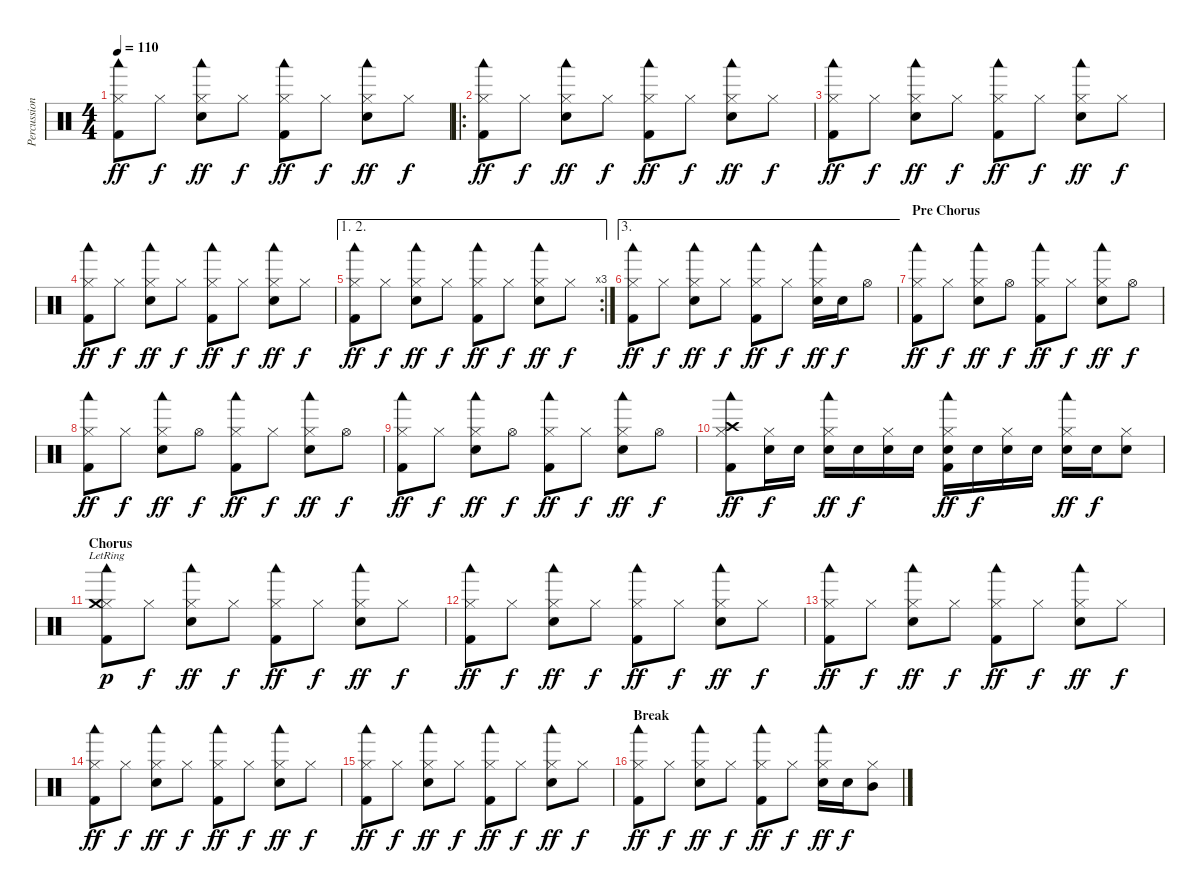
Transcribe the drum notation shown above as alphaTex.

\track ("Percussion" "Percussion") {instrument percussion}
\staff {score}
\articulation defaults
\ts (4 4)
\tempo 110
\clef neutral
\ks c
("Woodblock low (hit)" "Hi-Hat (closed)" "Kick (hit) 2").8{dy ff} "Hi-Hat (closed)".8{dy f} ("Woodblock low (hit)" "Hi-Hat (closed)" "Electric Snare (hit)").8{dy ff} "Hi-Hat (closed)".8{dy f} ("Woodblock low (hit)" "Hi-Hat (closed)" "Kick (hit) 2").8{dy ff} "Hi-Hat (closed)".8{dy f} ("Woodblock low (hit)" "Hi-Hat (closed)" "Electric Snare (hit)").8{dy ff} "Hi-Hat (closed)".8{dy f} |
\ro
("Woodblock low (hit)" "Hi-Hat (closed)" "Kick (hit) 2").8{dy ff} "Hi-Hat (closed)".8{dy f} ("Woodblock low (hit)" "Hi-Hat (closed)" "Electric Snare (hit)").8{dy ff} "Hi-Hat (closed)".8{dy f} ("Woodblock low (hit)" "Hi-Hat (closed)" "Kick (hit) 2").8{dy ff} "Hi-Hat (closed)".8{dy f} ("Woodblock low (hit)" "Hi-Hat (closed)" "Electric Snare (hit)").8{dy ff} "Hi-Hat (closed)".8{dy f} |
("Woodblock low (hit)" "Hi-Hat (closed)" "Kick (hit) 2").8{dy ff} "Hi-Hat (closed)".8{dy f} ("Woodblock low (hit)" "Hi-Hat (closed)" "Electric Snare (hit)").8{dy ff} "Hi-Hat (closed)".8{dy f} ("Woodblock low (hit)" "Hi-Hat (closed)" "Kick (hit) 2").8{dy ff} "Hi-Hat (closed)".8{dy f} ("Woodblock low (hit)" "Hi-Hat (closed)" "Electric Snare (hit)").8{dy ff} "Hi-Hat (closed)".8{dy f} |
("Woodblock low (hit)" "Hi-Hat (closed)" "Kick (hit) 2").8{dy ff} "Hi-Hat (closed)".8{dy f} ("Woodblock low (hit)" "Hi-Hat (closed)" "Electric Snare (hit)").8{dy ff} "Hi-Hat (closed)".8{dy f} ("Woodblock low (hit)" "Hi-Hat (closed)" "Kick (hit) 2").8{dy ff} "Hi-Hat (closed)".8{dy f} ("Woodblock low (hit)" "Hi-Hat (closed)" "Electric Snare (hit)").8{dy ff} "Hi-Hat (closed)".8{dy f} |
\ae (1 2)
\rc 3
("Woodblock low (hit)" "Hi-Hat (closed)" "Kick (hit) 2").8{dy ff} "Hi-Hat (closed)".8{dy f} ("Woodblock low (hit)" "Hi-Hat (closed)" "Electric Snare (hit)").8{dy ff} "Hi-Hat (closed)".8{dy f} ("Woodblock low (hit)" "Hi-Hat (closed)" "Kick (hit) 2").8{dy ff} "Hi-Hat (closed)".8{dy f} ("Woodblock low (hit)" "Hi-Hat (closed)" "Electric Snare (hit)").8{dy ff} "Hi-Hat (closed)".8{dy f} |
\ae 3
("Woodblock low (hit)" "Hi-Hat (closed)" "Kick (hit) 2").8{dy ff} "Hi-Hat (closed)".8{dy f} ("Woodblock low (hit)" "Hi-Hat (closed)" "Electric Snare (hit)").8{dy ff} "Hi-Hat (closed)".8{dy f} ("Woodblock low (hit)" "Hi-Hat (closed)" "Kick (hit) 2").8{dy ff} "Hi-Hat (closed)".8{dy f} ("Woodblock low (hit)" "Hi-Hat (closed)" "Electric Snare (hit)").16{dy ff} "Electric Snare (hit)".16{dy f} "Hi-Hat (open)".8 |
\section ("" "Pre Chorus")
("Woodblock low (hit)" "Hi-Hat (closed)" "Kick (hit) 2").8{dy ff} "Hi-Hat (closed)".8{dy f} ("Woodblock low (hit)" "Hi-Hat (closed)" "Electric Snare (hit)").8{dy ff} "Hi-Hat (open)".8{dy f} ("Woodblock low (hit)" "Hi-Hat (closed)" "Kick (hit) 2").8{dy ff} "Hi-Hat (closed)".8{dy f} ("Woodblock low (hit)" "Hi-Hat (closed)" "Electric Snare (hit)").8{dy ff} "Hi-Hat (open)".8{dy f} |
("Woodblock low (hit)" "Hi-Hat (closed)" "Kick (hit) 2").8{dy ff} "Hi-Hat (closed)".8{dy f} ("Woodblock low (hit)" "Hi-Hat (closed)" "Electric Snare (hit)").8{dy ff} "Hi-Hat (open)".8{dy f} ("Woodblock low (hit)" "Hi-Hat (closed)" "Kick (hit) 2").8{dy ff} "Hi-Hat (closed)".8{dy f} ("Woodblock low (hit)" "Hi-Hat (closed)" "Electric Snare (hit)").8{dy ff} "Hi-Hat (open)".8{dy f} |
("Woodblock low (hit)" "Hi-Hat (closed)" "Kick (hit) 2").8{dy ff} "Hi-Hat (closed)".8{dy f} ("Woodblock low (hit)" "Hi-Hat (closed)" "Electric Snare (hit)").8{dy ff} "Hi-Hat (open)".8{dy f} ("Woodblock low (hit)" "Hi-Hat (closed)" "Kick (hit) 2").8{dy ff} "Hi-Hat (closed)".8{dy f} ("Woodblock low (hit)" "Hi-Hat (closed)" "Electric Snare (hit)").8{dy ff} "Hi-Hat (open)".8{dy f} |
("Woodblock low (hit)" "Hi-Hat (closed)" "Crash high (hit)" "Kick (hit) 2").8{dy ff} ("Hi-Hat (closed)" "Electric Snare (hit)").16{dy f} "Electric Snare (hit)".16 ("Woodblock low (hit)" "Hi-Hat (closed)" "Electric Snare (hit)").16{dy ff} "Electric Snare (hit)".16{dy f} ("Hi-Hat (closed)" "Electric Snare (hit)").16 "Electric Snare (hit)".16 ("Woodblock low (hit)" "Hi-Hat (closed)" "Electric Snare (hit)" "Kick (hit) 2").16{dy ff} "Electric Snare (hit)".16{dy f} ("Hi-Hat (closed)" "Electric Snare (hit)").16 "Electric Snare (hit)".16 ("Woodblock low (hit)" "Hi-Hat (closed)" "Electric Snare (hit)").16{dy ff} "Electric Snare (hit)".16{dy f} ("Hi-Hat (closed)" "Electric Snare (hit)").8 |
\section ("" "Chorus")
("Woodblock low (hit)" "Hi-Hat (closed)" "Crash medium (hit)"{lr} "Kick (hit) 2").8{dy p} "Hi-Hat (closed)".8{dy f} ("Woodblock low (hit)" "Hi-Hat (closed)" "Electric Snare (hit)").8{dy ff} "Hi-Hat (closed)".8{dy f} ("Woodblock low (hit)" "Hi-Hat (closed)" "Kick (hit) 2").8{dy ff} "Hi-Hat (closed)".8{dy f} ("Woodblock low (hit)" "Hi-Hat (closed)" "Electric Snare (hit)").8{dy ff} "Hi-Hat (closed)".8{dy f} |
("Woodblock low (hit)" "Hi-Hat (closed)" "Kick (hit) 2").8{dy ff} "Hi-Hat (closed)".8{dy f} ("Woodblock low (hit)" "Hi-Hat (closed)" "Electric Snare (hit)").8{dy ff} "Hi-Hat (closed)".8{dy f} ("Woodblock low (hit)" "Hi-Hat (closed)" "Kick (hit) 2").8{dy ff} "Hi-Hat (closed)".8{dy f} ("Woodblock low (hit)" "Hi-Hat (closed)" "Electric Snare (hit)").8{dy ff} "Hi-Hat (closed)".8{dy f} |
("Woodblock low (hit)" "Hi-Hat (closed)" "Kick (hit) 2").8{dy ff} "Hi-Hat (closed)".8{dy f} ("Woodblock low (hit)" "Hi-Hat (closed)" "Electric Snare (hit)").8{dy ff} "Hi-Hat (closed)".8{dy f} ("Woodblock low (hit)" "Hi-Hat (closed)" "Kick (hit) 2").8{dy ff} "Hi-Hat (closed)".8{dy f} ("Woodblock low (hit)" "Hi-Hat (closed)" "Electric Snare (hit)").8{dy ff} "Hi-Hat (closed)".8{dy f} |
("Woodblock low (hit)" "Hi-Hat (closed)" "Kick (hit) 2").8{dy ff} "Hi-Hat (closed)".8{dy f} ("Woodblock low (hit)" "Hi-Hat (closed)" "Electric Snare (hit)").8{dy ff} "Hi-Hat (closed)".8{dy f} ("Woodblock low (hit)" "Hi-Hat (closed)" "Kick (hit) 2").8{dy ff} "Hi-Hat (closed)".8{dy f} ("Woodblock low (hit)" "Hi-Hat (closed)" "Electric Snare (hit)").8{dy ff} "Hi-Hat (closed)".8{dy f} |
("Woodblock low (hit)" "Hi-Hat (closed)" "Kick (hit) 2").8{dy ff} "Hi-Hat (closed)".8{dy f} ("Woodblock low (hit)" "Hi-Hat (closed)" "Electric Snare (hit)").8{dy ff} "Hi-Hat (closed)".8{dy f} ("Woodblock low (hit)" "Hi-Hat (closed)" "Kick (hit) 2").8{dy ff} "Hi-Hat (closed)".8{dy f} ("Woodblock low (hit)" "Hi-Hat (closed)" "Electric Snare (hit)").8{dy ff} "Hi-Hat (closed)".8{dy f} |
\section ("" "Break")
("Woodblock low (hit)" "Hi-Hat (closed)" "Kick (hit) 2").8{dy ff} "Hi-Hat (closed)".8{dy f} ("Woodblock low (hit)" "Hi-Hat (closed)" "Electric Snare (hit)").8{dy ff} "Hi-Hat (closed)".8{dy f} ("Woodblock low (hit)" "Hi-Hat (closed)" "Kick (hit) 2").8{dy ff} "Hi-Hat (closed)".8{dy f} ("Woodblock low (hit)" "Hi-Hat (closed)" "Electric Snare (hit)").16{dy ff} "Electric Snare (hit)".16{dy f} ("Hi-Hat (closed)" "Mid Tom (hit)").8
